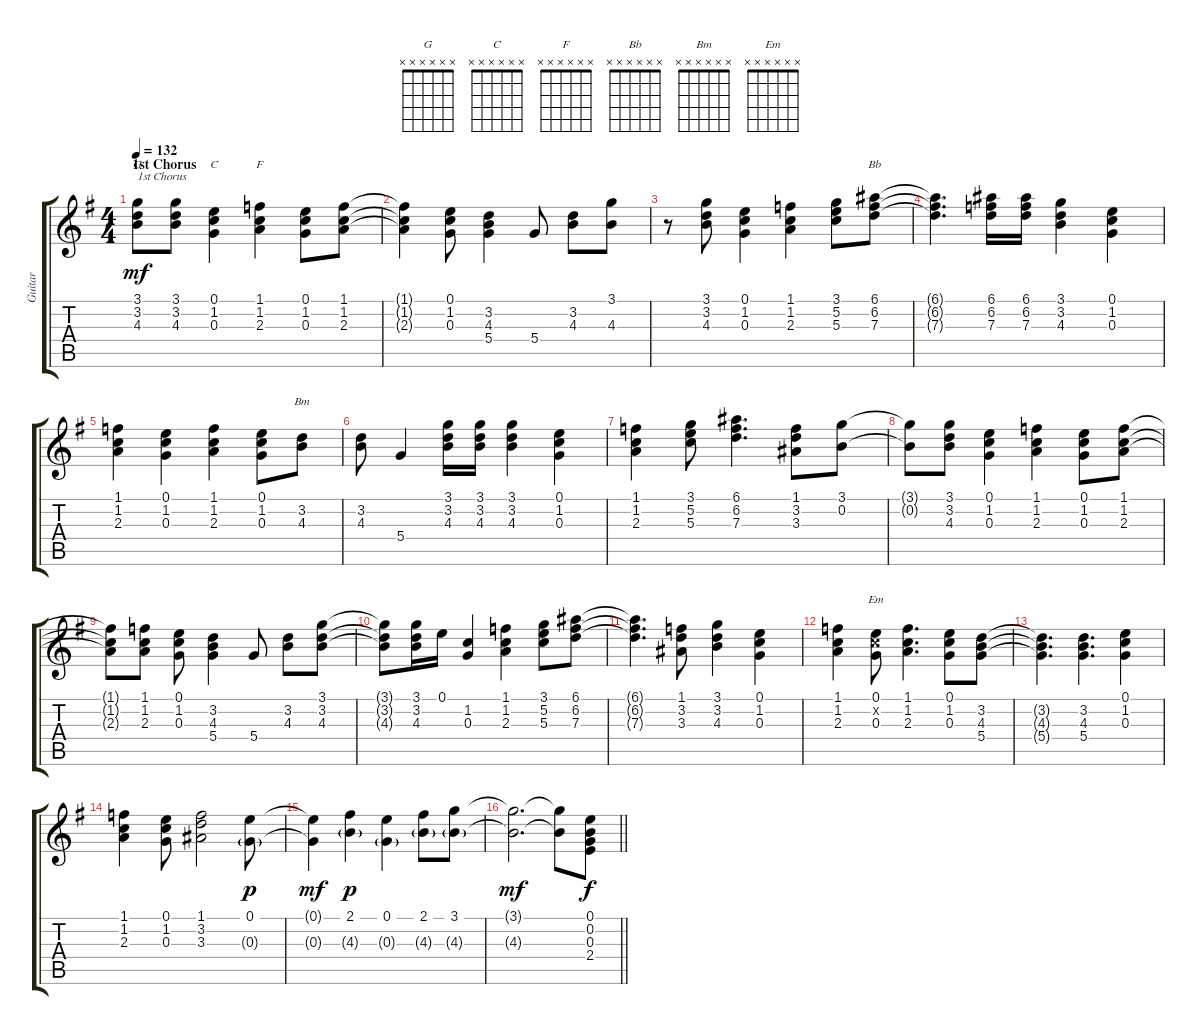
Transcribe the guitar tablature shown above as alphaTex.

\track ("Guitar" "Guitar") {instrument overdrivenguitar}
\staff {score tabs}
\tuning (E4 B3 G3 D3 A2 E2) {hide}
\chord ("G" x x x x x x)
\chord ("C" x x x x x x)
\chord ("F" x x x x x x)
\chord ("Bb" x x x x x x)
\chord ("Bm" x x x x x x)
\chord ("Em" x x x x x x)
\ts (4 4)
\section ("" "1st Chorus")
\tempo 132
\clef g2
\ks g
(3.1 3.2 4.3).8{ch "G" txt "1st Chorus" dy mf} (3.1 3.2 4.3).8 (0.1 1.2 0.3).4{ch "C"} (1.1 1.2 2.3).4{ch "F"} (0.1 1.2 0.3).8 (1.1 1.2 2.3).8 |
(1.1{t} 1.2{t} 2.3{t}).4 (0.1 1.2 0.3).8 (3.2 4.3 5.4).4 5.4.8 (3.2 4.3).8 (3.1 4.3).8 |
r.8 (3.1 3.2 4.3).8 (0.1 1.2 0.3).4 (1.1 1.2 2.3).4 (3.1 5.2 5.3).8 (6.1 6.2 7.3).8{ch "Bb"} |
(6.1{t} 6.2{t} 7.3{t}).4{d} (6.1 6.2 7.3).16 (6.1 6.2 7.3).16 (3.1 3.2 4.3).4 (0.1 1.2 0.3).4 |
(1.1 1.2 2.3).4 (0.1 1.2 0.3).4 (1.1 1.2 2.3).4 (0.1 1.2 0.3).8 (3.2 4.3).8{ch "Bm"} |
(3.2 4.3).8 5.4.4 (3.1 3.2 4.3).16 (3.1 3.2 4.3).16 (3.1 3.2 4.3).4 (0.1 1.2 0.3).4 |
(1.1 1.2 2.3).4 (3.1 5.2 5.3).8 (6.1 6.2 7.3).4{d} (1.1 3.2 3.3).8 (3.1 0.2).8 |
(3.1{t} 0.2{t}).8 (3.1 3.2 4.3).8 (0.1 1.2 0.3).4 (1.1 1.2 2.3).4 (0.1 1.2 0.3).8 (1.1 1.2 2.3).8 |
(1.1{t} 1.2{t} 2.3{t}).8 (1.1 1.2 2.3).8 (0.1 1.2 0.3).8 (3.2 4.3 5.4).4 5.4.8 (3.2 4.3).8 (3.1 3.2 4.3).8 |
(3.1{t} 3.2{t} 4.3{t}).8 (3.1 3.2 4.3).16 0.1.16 (1.2 0.3).4 (1.1 1.2 2.3).4 (3.1 5.2 5.3).8 (6.1 6.2 7.3).8 |
(6.1{t} 6.2{t} 7.3{t}).4{d} (1.1 3.2 3.3).8 (3.1 3.2 4.3).4 (0.1 1.2 0.3).4 |
(1.1 1.2 2.3).4 (0.1 1.2{x} 0.3).8{ch "Em"} (1.1 1.2 2.3).4{d} (0.1 1.2 0.3).8 (3.2 4.3 5.4).8 |
(3.2{t} 4.3{t} 5.4{t}).4{d} (3.2 4.3 5.4).4{d} (0.1 1.2 0.3).4 |
(1.1 1.2 2.3).4 (0.1 1.2 0.3).8 (1.1 3.2 3.3).2 (0.1 0.3{g}).8{dy p} |
(0.1{t} 0.3{t}).4{dy mf} (2.1 4.3{g}).4{dy p} (0.1 0.3{g}).4 (2.1 4.3{g}).8 (3.1 4.3{g}).8 |
\barLineRight lightlight
(3.1{t} 4.3{t}).2{d dy mf} (3.1{t} 4.3{t}).8 (0.1 0.2 0.3 2.4).8{dy f}
